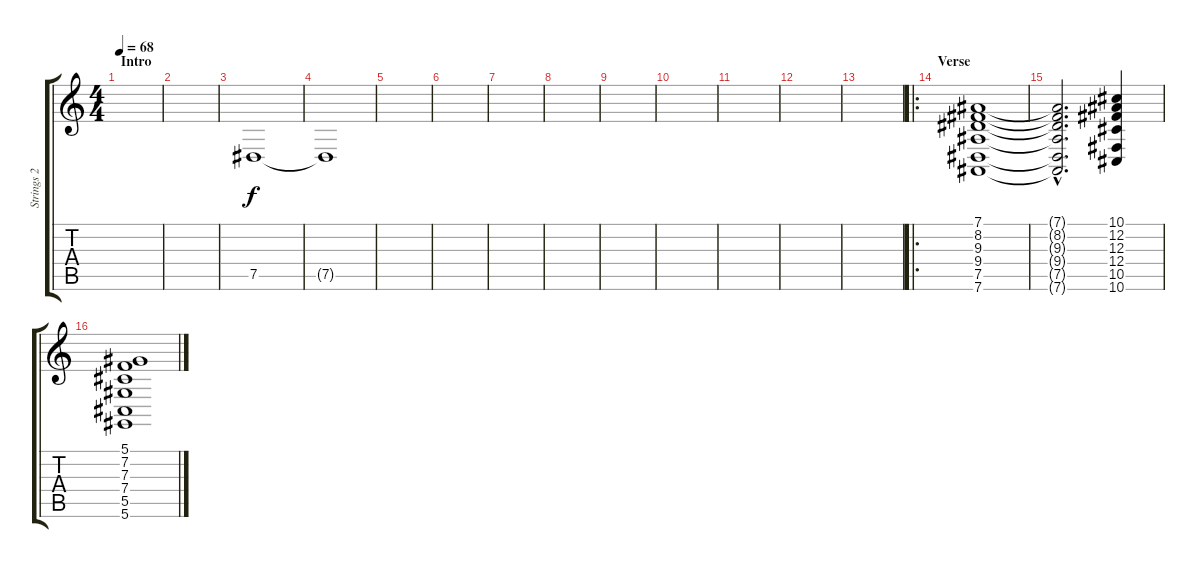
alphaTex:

\track ("Strings 2" "Strings 2") {instrument tremolostrings}
\staff {score tabs}
\tuning (Eb4 Bb3 Gb3 Db3 Ab2 Eb2) {hide}
\ts (4 4)
\section ("" "Intro")
\tempo 68
\clef g2
\ks c
|
|
7.5.1 |
7.5{t}.1 |
|
|
|
|
|
|
|
|
|
\ro
\section ("" "Verse")
(7.1 8.2 9.3 9.4 7.5 7.6).1{volume 14} |
(7.1{hac t} 8.2{hac t} 9.3{hac t} 9.4{hac t} 7.5{hac t} 7.6{hac t}).2{d} (10.1 12.2 12.3 12.4 10.5 10.6).4 |
(5.1 7.2 7.3 7.4 5.5 5.6).1
